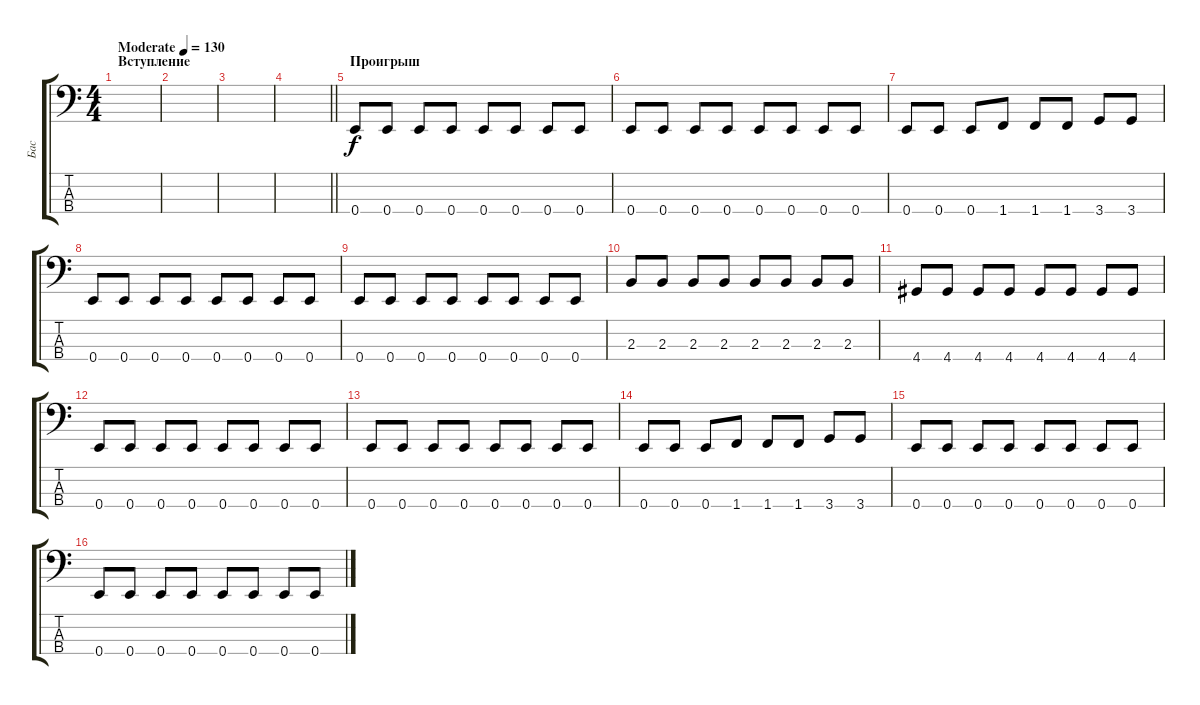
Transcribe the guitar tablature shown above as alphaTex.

\track ("Бас" "Бас") {instrument electricbassfinger}
\staff {score tabs}
\tuning (G2 D2 A1 E1) {hide}
\ts (4 4)
\section ("" "Вступление")
\tempo (130 "Moderate")
\clef f4
\ks c
|
|
|
\barLineRight lightlight
|
\section ("" "Проигрыш")
0.4.8 0.4.8 0.4.8 0.4.8 0.4.8 0.4.8 0.4.8 0.4.8 |
0.4.8 0.4.8 0.4.8 0.4.8 0.4.8 0.4.8 0.4.8 0.4.8 |
0.4.8 0.4.8 0.4.8 1.4.8 1.4.8 1.4.8 3.4.8 3.4.8 |
0.4.8 0.4.8 0.4.8 0.4.8 0.4.8 0.4.8 0.4.8 0.4.8 |
0.4.8 0.4.8 0.4.8 0.4.8 0.4.8 0.4.8 0.4.8 0.4.8 |
2.3.8 2.3.8 2.3.8 2.3.8 2.3.8 2.3.8 2.3.8 2.3.8 |
4.4.8 4.4.8 4.4.8 4.4.8 4.4.8 4.4.8 4.4.8 4.4.8 |
0.4.8 0.4.8 0.4.8 0.4.8 0.4.8 0.4.8 0.4.8 0.4.8 |
0.4.8 0.4.8 0.4.8 0.4.8 0.4.8 0.4.8 0.4.8 0.4.8 |
0.4.8 0.4.8 0.4.8 1.4.8 1.4.8 1.4.8 3.4.8 3.4.8 |
0.4.8 0.4.8 0.4.8 0.4.8 0.4.8 0.4.8 0.4.8 0.4.8 |
0.4.8 0.4.8 0.4.8 0.4.8 0.4.8 0.4.8 0.4.8 0.4.8
